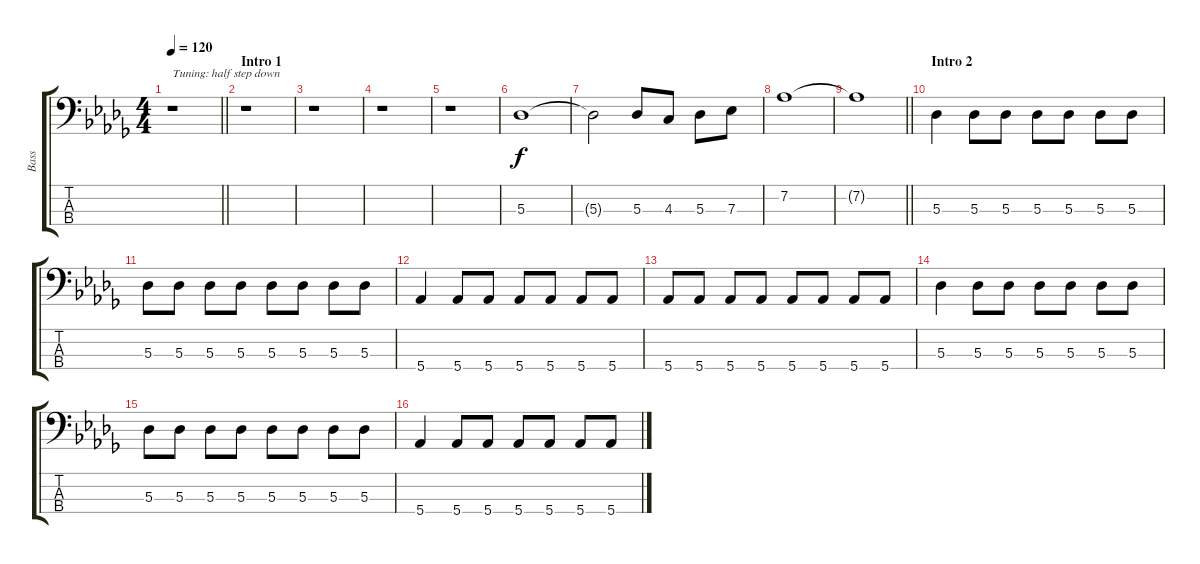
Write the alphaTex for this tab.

\track ("Bass" "Bass") {instrument electricbasspick}
\staff {score tabs}
\tuning (Gb2 Db2 Ab1 Eb1) {hide}
\ts (4 4)
\tempo 120
\clef f4
\barLineRight lightlight
\ks db
r.1{txt "Tuning: half step down" dy f instrument electricbasspick} |
\section ("" "Intro 1")
r.1 |
r.1 |
r.1 |
r.1 |
5.3.1 |
5.3{t}.2 5.3.8 4.3.8 5.3.8 7.3.8 |
7.2.1 |
\barLineRight lightlight
7.2{t}.1 |
\section ("" "Intro 2")
5.3.4 5.3.8 5.3.8 5.3.8 5.3.8 5.3.8 5.3.8 |
5.3.8 5.3.8 5.3.8 5.3.8 5.3.8 5.3.8 5.3.8 5.3.8 |
5.4.4 5.4.8 5.4.8 5.4.8 5.4.8 5.4.8 5.4.8 |
5.4.8 5.4.8 5.4.8 5.4.8 5.4.8 5.4.8 5.4.8 5.4.8 |
5.3.4 5.3.8 5.3.8 5.3.8 5.3.8 5.3.8 5.3.8 |
5.3.8 5.3.8 5.3.8 5.3.8 5.3.8 5.3.8 5.3.8 5.3.8 |
5.4.4 5.4.8 5.4.8 5.4.8 5.4.8 5.4.8 5.4.8
